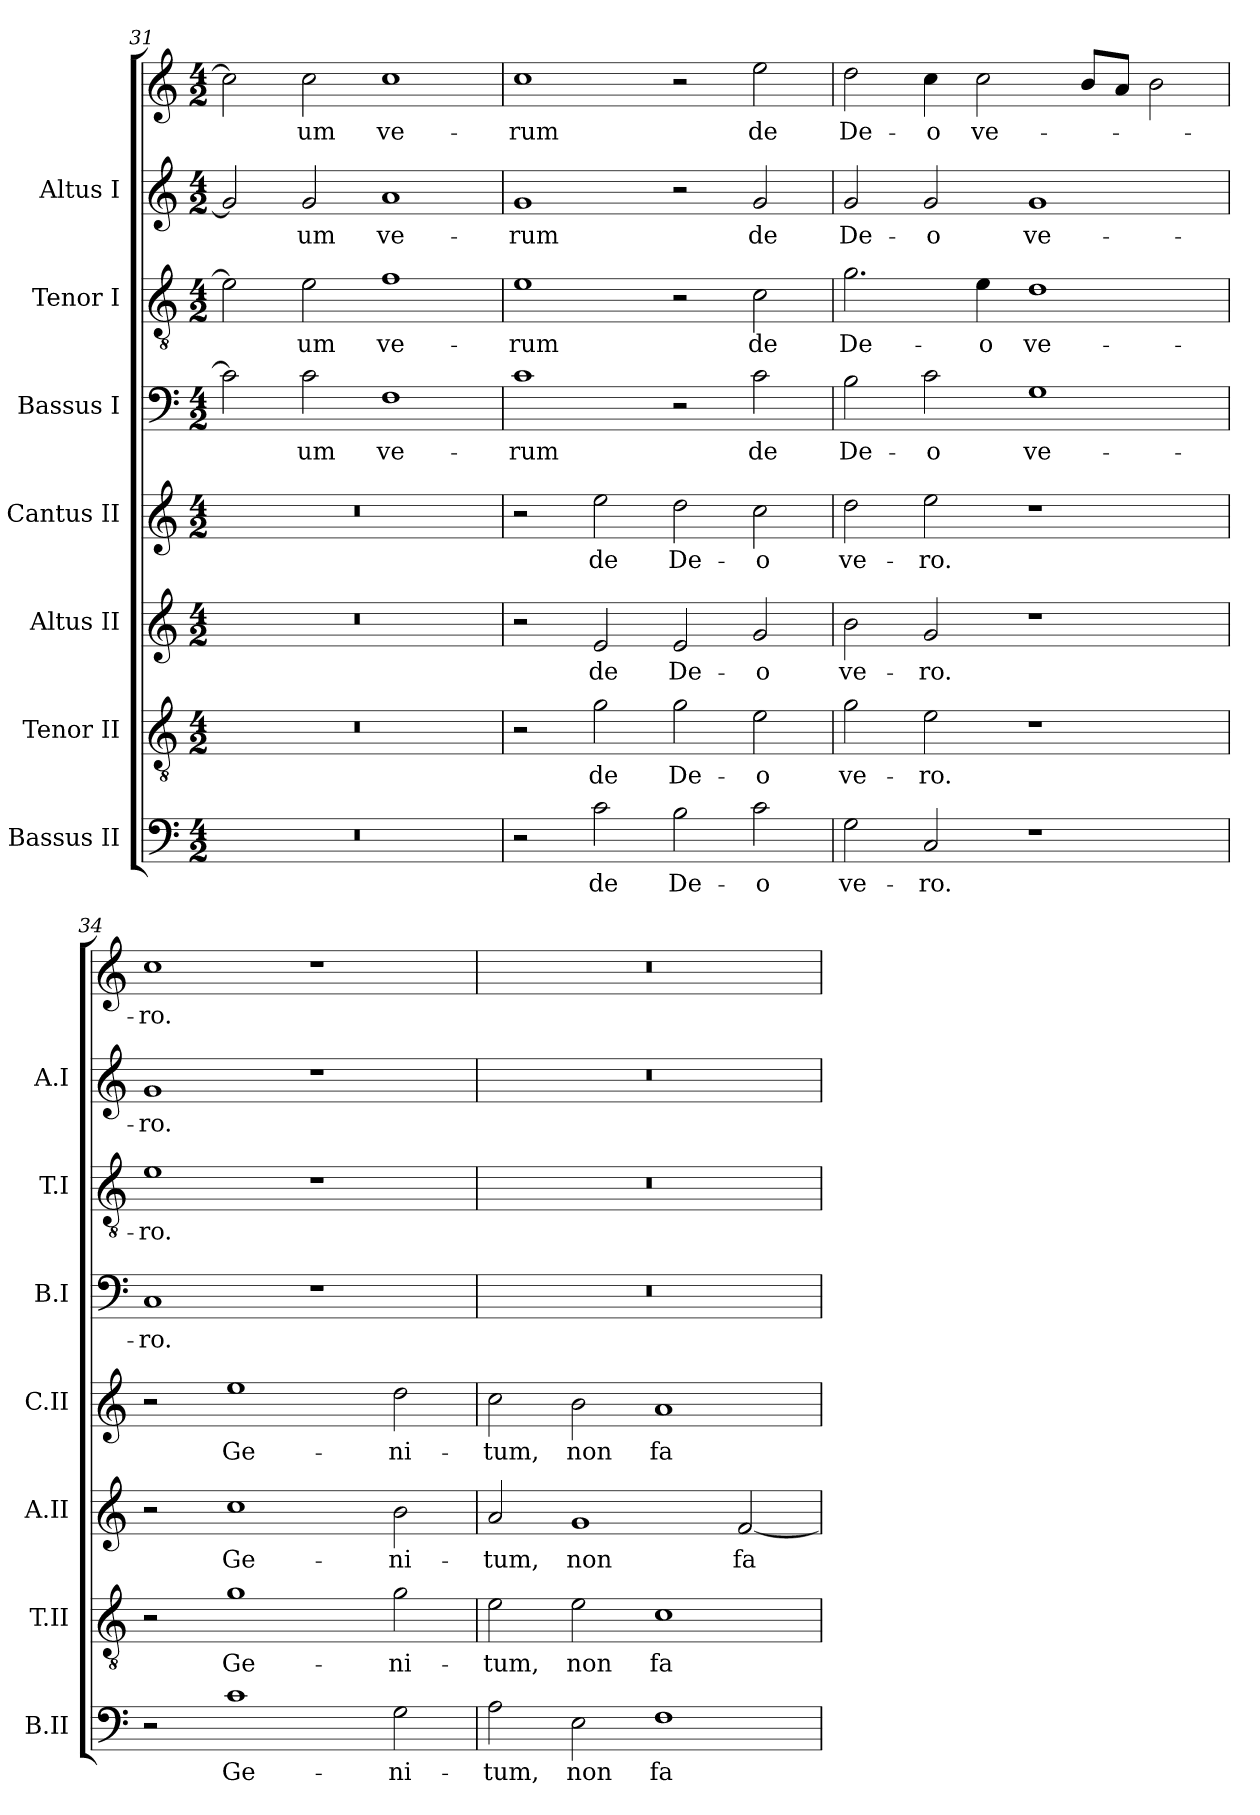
**kern	**text	**kern	**text	**kern	**text	**kern	**text	**kern	**text	**kern	**text	**kern	**text	**kern	**text
*part8	*part8	*part7	*part7	*part6	*part6	*part5	*part5	*part4	*part4	*part3	*part3	*part2	*part2	*part1	*part1
*staff8	*staff8	*staff7	*staff7	*staff6	*staff6	*staff5	*staff5	*staff4	*staff4	*staff3	*staff3	*staff2	*staff2	*staff1	*staff1
*I"Bassus II	*	*I"Tenor II	*	*I"Altus II	*	*I"Cantus II	*	*I"Bassus I	*	*I"Tenor I	*	*I"Altus I	*	*	*
*I'B.II	*	*I'T.II	*	*I'A.II	*	*I'C.II	*	*I'B.I	*	*I'T.I	*	*I'A.I	*	*	*
*clefF4	*	*clefGv2	*	*clefG2	*	*clefG2	*	*clefF4	*	*clefGv2	*	*clefG2	*	*clefG2	*
*	*	*ITrd7c12	*	*	*	*	*	*	*	*ITrd7c12	*	*	*	*	*
*k[]	*	*k[]	*	*k[]	*	*k[]	*	*k[]	*	*k[]	*	*k[]	*	*k[]	*
*C:	*	*C:	*	*C:	*	*C:	*	*C:	*	*C:	*	*C:	*	*C:	*
*M4/2	*	*M4/2	*	*M4/2	*	*M4/2	*	*M4/2	*	*M4/2	*	*M4/2	*	*M4/2	*
=31	=31	=31	=31	=31	=31	=31	=31	=31	=31	=31	=31	=31	=31	=31	=31
0r	.	0r	.	0r	.	0r	.	2c\]	.	2E\]	.	2g/]	.	2cc\]	.
.	.	.	.	.	.	.	.	2c\	-um	2E\	-um	2g/	-um	2cc\	-um
.	.	.	.	.	.	.	.	1F\	ve-	1F\	ve-	1a/	ve-	1cc\	ve-
=32	=32	=32	=32	=32	=32	=32	=32	=32	=32	=32	=32	=32	=32	=32	=32
2r	.	2r	.	2r	.	2r	.	1c\	-rum	1E\	-rum	1g/	-rum	1cc\	-rum
2c\	de	2G\	de	2e/	de	2ee\	de	.	.	.	.	.	.	.	.
2B\	De-	2G\	De-	2e/	De-	2dd\	De-	2r	.	2r	.	2r	.	2r	.
2c\	-o	2E\	-o	2g/	-o	2cc\	-o	2c\	de	2C\	de	2g/	de	2ee\	de
=33	=33	=33	=33	=33	=33	=33	=33	=33	=33	=33	=33	=33	=33	=33	=33
2G\	ve-	2G\	ve-	2b\	ve-	2dd\	ve-	2B\	De-	2.G\	De-	2g/	De-	2dd\	De-
2C/	-ro.	2E\	-ro.	2g/	-ro.	2ee\	-ro.	2c\	-o	.	.	2g/	-o	4cc\	-o
.	.	.	.	.	.	.	.	.	.	4E\	-o	.	.	2cc\	ve-
1r	.	1r	.	1r	.	1r	.	1G\	ve-	1D\	ve-	1g/	ve-	.	.
.	.	.	.	.	.	.	.	.	.	.	.	.	.	8b/L	.
.	.	.	.	.	.	.	.	.	.	.	.	.	.	8a/J	.
.	.	.	.	.	.	.	.	.	.	.	.	.	.	2b\	.
=34	=34	=34	=34	=34	=34	=34	=34	=34	=34	=34	=34	=34	=34	=34	=34
2r	.	2r	.	2r	.	2r	.	1C/	-ro.	1E\	-ro.	1g/	-ro.	1cc\	-ro.
1c\	Ge-	1G\	Ge-	1cc\	Ge-	1ee\	Ge-	.	.	.	.	.	.	.	.
.	.	.	.	.	.	.	.	1r	.	1r	.	1r	.	1r	.
2G\	-ni-	2G\	-ni-	2b\	-ni-	2dd\	-ni-	.	.	.	.	.	.	.	.
=35	=35	=35	=35	=35	=35	=35	=35	=35	=35	=35	=35	=35	=35	=35	=35
2A\	-tum,	2E\	-tum,	2a/	-tum,	2cc\	-tum,	0r	.	0r	.	0r	.	0r	.
2E\	non	2E\	non	1g/	non	2b\	non	.	.	.	.	.	.	.	.
1F\	fa-	1C\	fa-	.	.	1a/	fa-	.	.	.	.	.	.	.	.
.	.	.	.	[2f/	fa-	.	.	.	.	.	.	.	.	.	.
=	=	=	=	=	=	=	=	=	=	=	=	=	=	=	=
*-	*-	*-	*-	*-	*-	*-	*-	*-	*-	*-	*-	*-	*-	*-	*-
